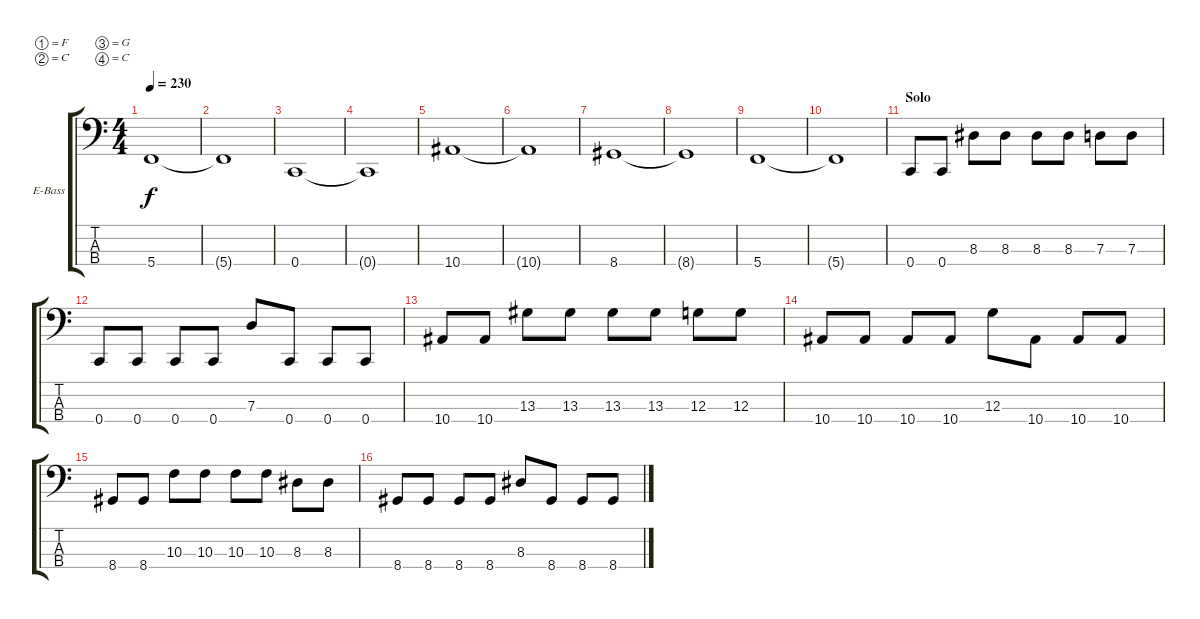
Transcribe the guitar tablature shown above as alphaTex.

\defaultSystemsLayout 4
\bracketExtendMode groupsimilarinstruments
\firstSystemTrackNameOrientation horizontal
\otherSystemsTrackNameOrientation horizontal
\track ("Electric Bass" "E-Bass") {instrument electricbassfinger}
\staff {score tabs}
\tuning (F2 C2 G1 C1)
\ts (4 4)
\tempo 230
\clef f4
\ks c
5.4.1{dy f} |
5.4{t}.1 |
0.4.1 |
0.4{t}.1 |
10.4.1 |
10.4{t}.1 |
8.4.1 |
8.4{t}.1 |
5.4.1 |
5.4{t}.1 |
\section ("" "Solo")
0.4.8 0.4.8 8.3.8 8.3.8 8.3.8 8.3.8 7.3.8 7.3.8 |
0.4.8 0.4.8 0.4.8 0.4.8 7.3.8 0.4.8 0.4.8 0.4.8 |
10.4.8 10.4.8 13.3.8 13.3.8 13.3.8 13.3.8 12.3.8 12.3.8 |
10.4.8 10.4.8 10.4.8 10.4.8 12.3.8 10.4.8 10.4.8 10.4.8 |
8.4.8 8.4.8 10.3.8 10.3.8 10.3.8 10.3.8 8.3.8 8.3.8 |
8.4.8 8.4.8 8.4.8 8.4.8 8.3.8 8.4.8 8.4.8 8.4.8
